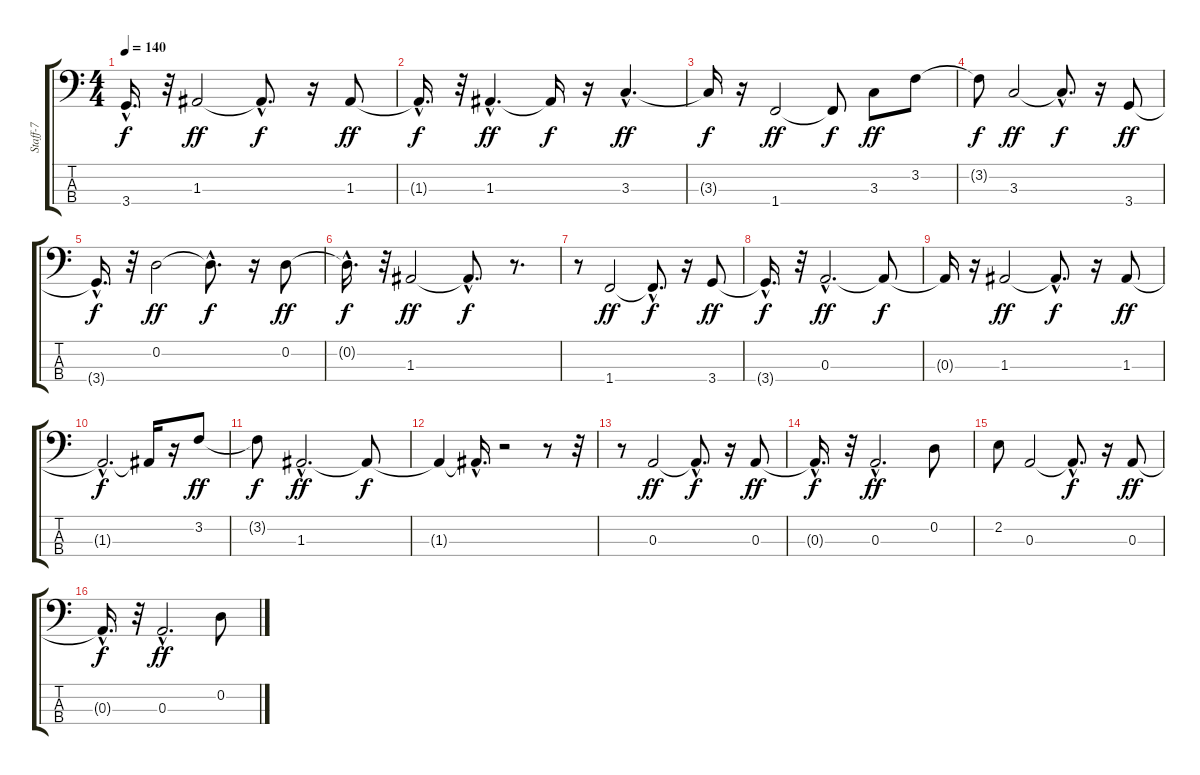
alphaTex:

\track ("Staff-7" "Staff-7") {instrument electricbasspick}
\staff {score tabs}
\tuning (G2 D2 A1 E1) {hide}
\ts (4 4)
\tempo 140
\clef f4
\ks c
3.4{hac t}.16{d dy f} r.32 1.3.2{dy ff} 1.3{hac t}.8{d dy f} r.16 1.3.8{dy ff} |
1.3{hac t}.16{d dy f} r.32 1.3{hac}.4{d dy ff} 1.3{t}.16{dy f} r.16 3.3{hac}.4{d dy ff} |
3.3{t}.16{dy f} r.16 1.4.2{dy ff} 1.4{t}.8{dy f} 3.3.8{dy ff} 3.2.8 |
3.2{t}.8{dy f} 3.3.2{dy ff} 3.3{hac t}.8{d dy f} r.16 3.4.8{dy ff} |
3.4{hac t}.16{d dy f} r.32 0.2.2{dy ff} 0.2{hac t}.8{d dy f} r.16 0.2.8{dy ff} |
0.2{hac t}.16{d dy f} r.32 1.3.2{dy ff} 1.3{hac t}.8{d dy f} r.8{d} |
r.8 1.4.2{dy ff} 1.4{hac t}.8{d dy f} r.16 3.4.8{dy ff} |
3.4{hac t}.16{d dy f} r.32 0.3{hac}.2{d dy ff} 0.3{t}.8{dy f} |
0.3{t}.16 r.16 1.3.2{dy ff} 1.3{hac t}.8{d dy f} r.16 1.3.8{dy ff} |
1.3{hac t}.2{d dy f} 1.3{t}.16 r.16 3.2.8{dy ff} |
3.2{t}.8{dy f} 1.3{hac}.2{d dy ff} 1.3{t}.8{dy f} |
1.3{t}.4 1.3{hac t}.16{d} r.2 r.8 r.32 |
r.8 0.3.2{dy ff} 0.3{hac t}.8{d dy f} r.16 0.3.8{dy ff} |
0.3{hac t}.16{d dy f} r.32 0.3{hac}.2{d dy ff} 0.2.8 |
2.2.8 0.3.2 0.3{hac t}.8{d dy f} r.16 0.3.8{dy ff} |
0.3{hac t}.16{d dy f} r.32 0.3{hac}.2{d dy ff} 0.2.8
